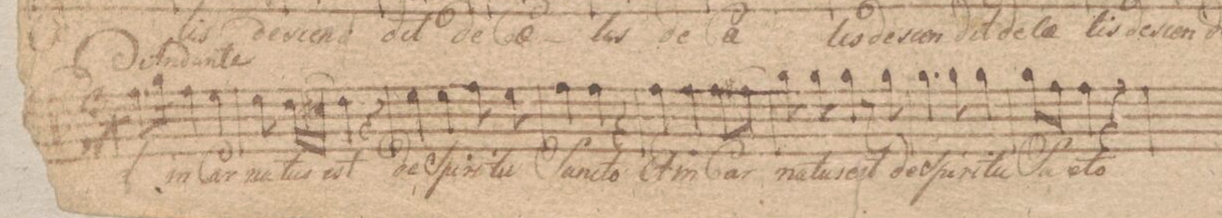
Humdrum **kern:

**kern	**text	**dynam
*I"Canto.	*	*
*clefC1	*	*
*k[f#c#]	*	*
*met(c|)	*	*
*M2/2	*	*
*M3/4	*	*
8.dd\L	Et	.
16ee\Jk	.	.
4dd\	-in-	.
4cc#\	-Car-	.
=106	=106	=106
8b\	-na-	.
(16b\LL	-tus	.
16a#X\JJ)	.	.
4b\	est	.
4r	.	.
=107	=107	=107
4cc#\	de	.
4cc#\	Spi-	.
8dd\	-ri-	.
8cc#\	-tu	.
=108	=108	=108
4dd\	San-	.
4dd\	-cto	.
4r	.	.
=109	=109	=109
4dd\	Et	.
4dd\	in-	.
(8dd\L	-Car-	.
8dd#X\J)	.	.
=110	=110	=110
8ee\	-na-	.
8ee\	-tus	.
4ee\	est	.
8r	.	.
8ee\	de	.
=111	=111	=111
4.ee\	Spi-	.
8ee\	-ri-	.
4ee\	-tu	.
=112	=112	=112
8ee\L	Sa(n)-	.
8dd\J	.	.
4dd\	-cto	.
4r	.	.
=113	=113	=113
*-	*-	*-
